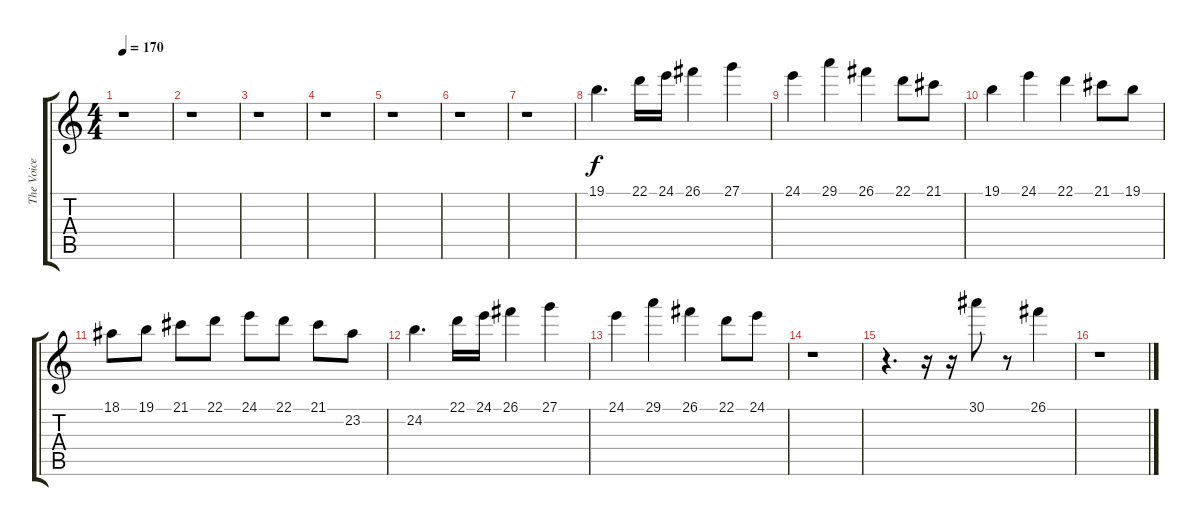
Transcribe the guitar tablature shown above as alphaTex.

\track ("The Voice of The Music" "The Voice ") {instrument stringensemble1}
\staff {score tabs}
\tuning (E4 B3 G3 D3 A2 E2) {hide}
\ts (4 4)
\tempo 170
\clef g2
\ks c
r.1{dy f} |
r.1 |
r.1 |
r.1 |
r.1 |
r.1 |
r.1 |
19.1.4{d} 22.1.16 24.1.16 26.1.4 27.1.4 |
24.1.4 29.1.4 26.1.4 22.1.8 21.1.8 |
19.1.4 24.1.4 22.1.4 21.1.8 19.1.8 |
18.1.8 19.1.8 21.1.8 22.1.8 24.1.8 22.1.8 21.1.8 23.2.8 |
24.2.4{d} 22.1.16 24.1.16 26.1.4 27.1.4 |
24.1.4 29.1.4 26.1.4 22.1.8 24.1.8 |
r.1 |
r.4{d} r.16 r.16 30.1.8 r.8 26.1.4 |
r.1
